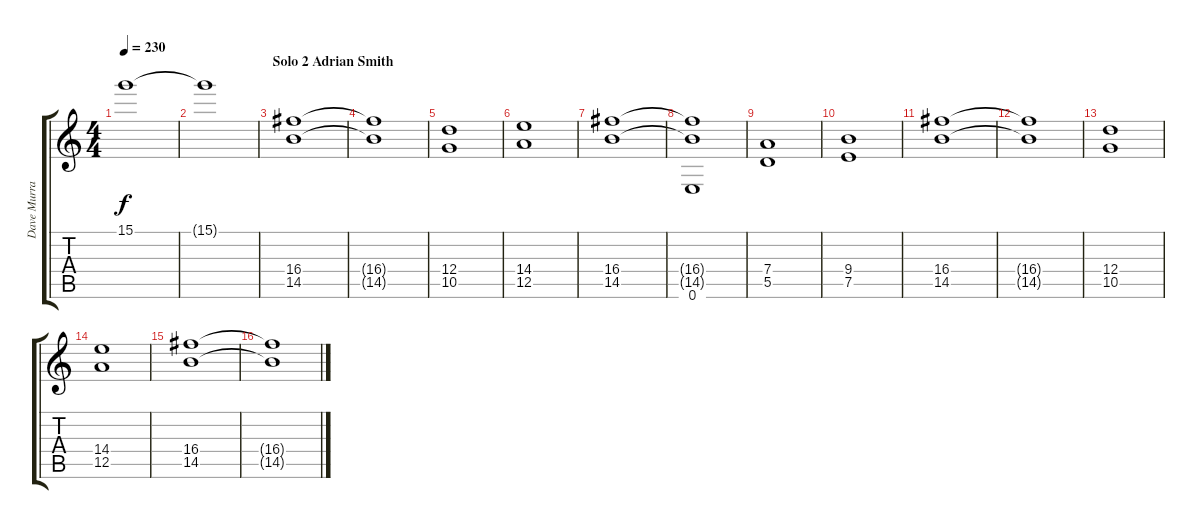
\track ("Dave Murray" "Dave Murra") {instrument distortionguitar}
\staff {score tabs}
\tuning (E4 B3 G3 D3 A2 E2) {hide}
\ts (4 4)
\tempo 230
\clef g2
\ks c
15.1{t}.1{dy f} |
15.1{t}.1 |
\section ("" "Solo 2 Adrian Smith")
(16.4 14.5).1{volume 10} |
(16.4{t} 14.5{t}).1 |
(12.4 10.5).1 |
(14.4 12.5).1 |
(16.4 14.5).1 |
(16.4{t} 14.5{t} 0.6).1 |
(7.4 5.5).1 |
(9.4 7.5).1 |
(16.4 14.5).1 |
(16.4{t} 14.5{t}).1 |
(12.4 10.5).1 |
(14.4 12.5).1 |
(16.4 14.5).1 |
(16.4{t} 14.5{t}).1
